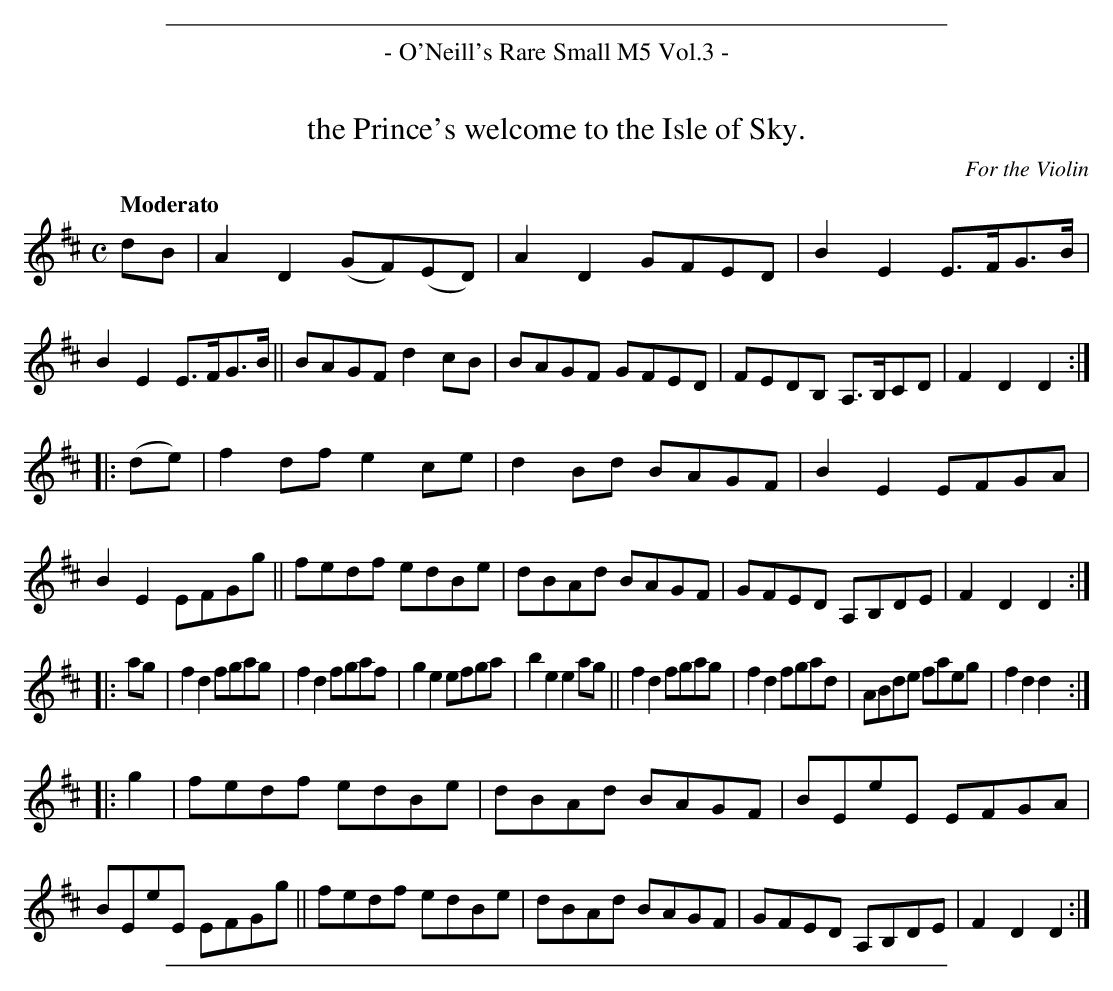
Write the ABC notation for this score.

X:1
T: the Prince's welcome to the Isle of Sky.
O: For the Violin
Q: "Moderato"
M: C
L: 1/8
K: D
dB |\
A2D2 (GF)(ED) | A2D2 GFED | B2E2 E>FG>B | B2E2 E>FG>B ||\
BAGF d2cB | BAGF GFED | FEDB, A,>B,CD | F2D2 D2 ::
(de)|\
f2df e2ce | d2Bd BAGF | B2E2 EFGA | B2E2 EFGg ||\
fedf edBe | dBAd BAGF | GFED A,B,DE | F2D2 D2 ::
ag |\
f2d2 fgag | f2d2 fgaf | g2e2 efga | b2e2 e2ag ||\
f2d2 fgag | f2d2 fgad | ABde faeg | f2d2 d2 ::
g2 |\
fedf edBe | dBAd BAGF | BEeE EFGA | BEeE EFGg ||\
fedf edBe | dBAd BAGF | GFED A,B,DE | F2D2 D2 :|
